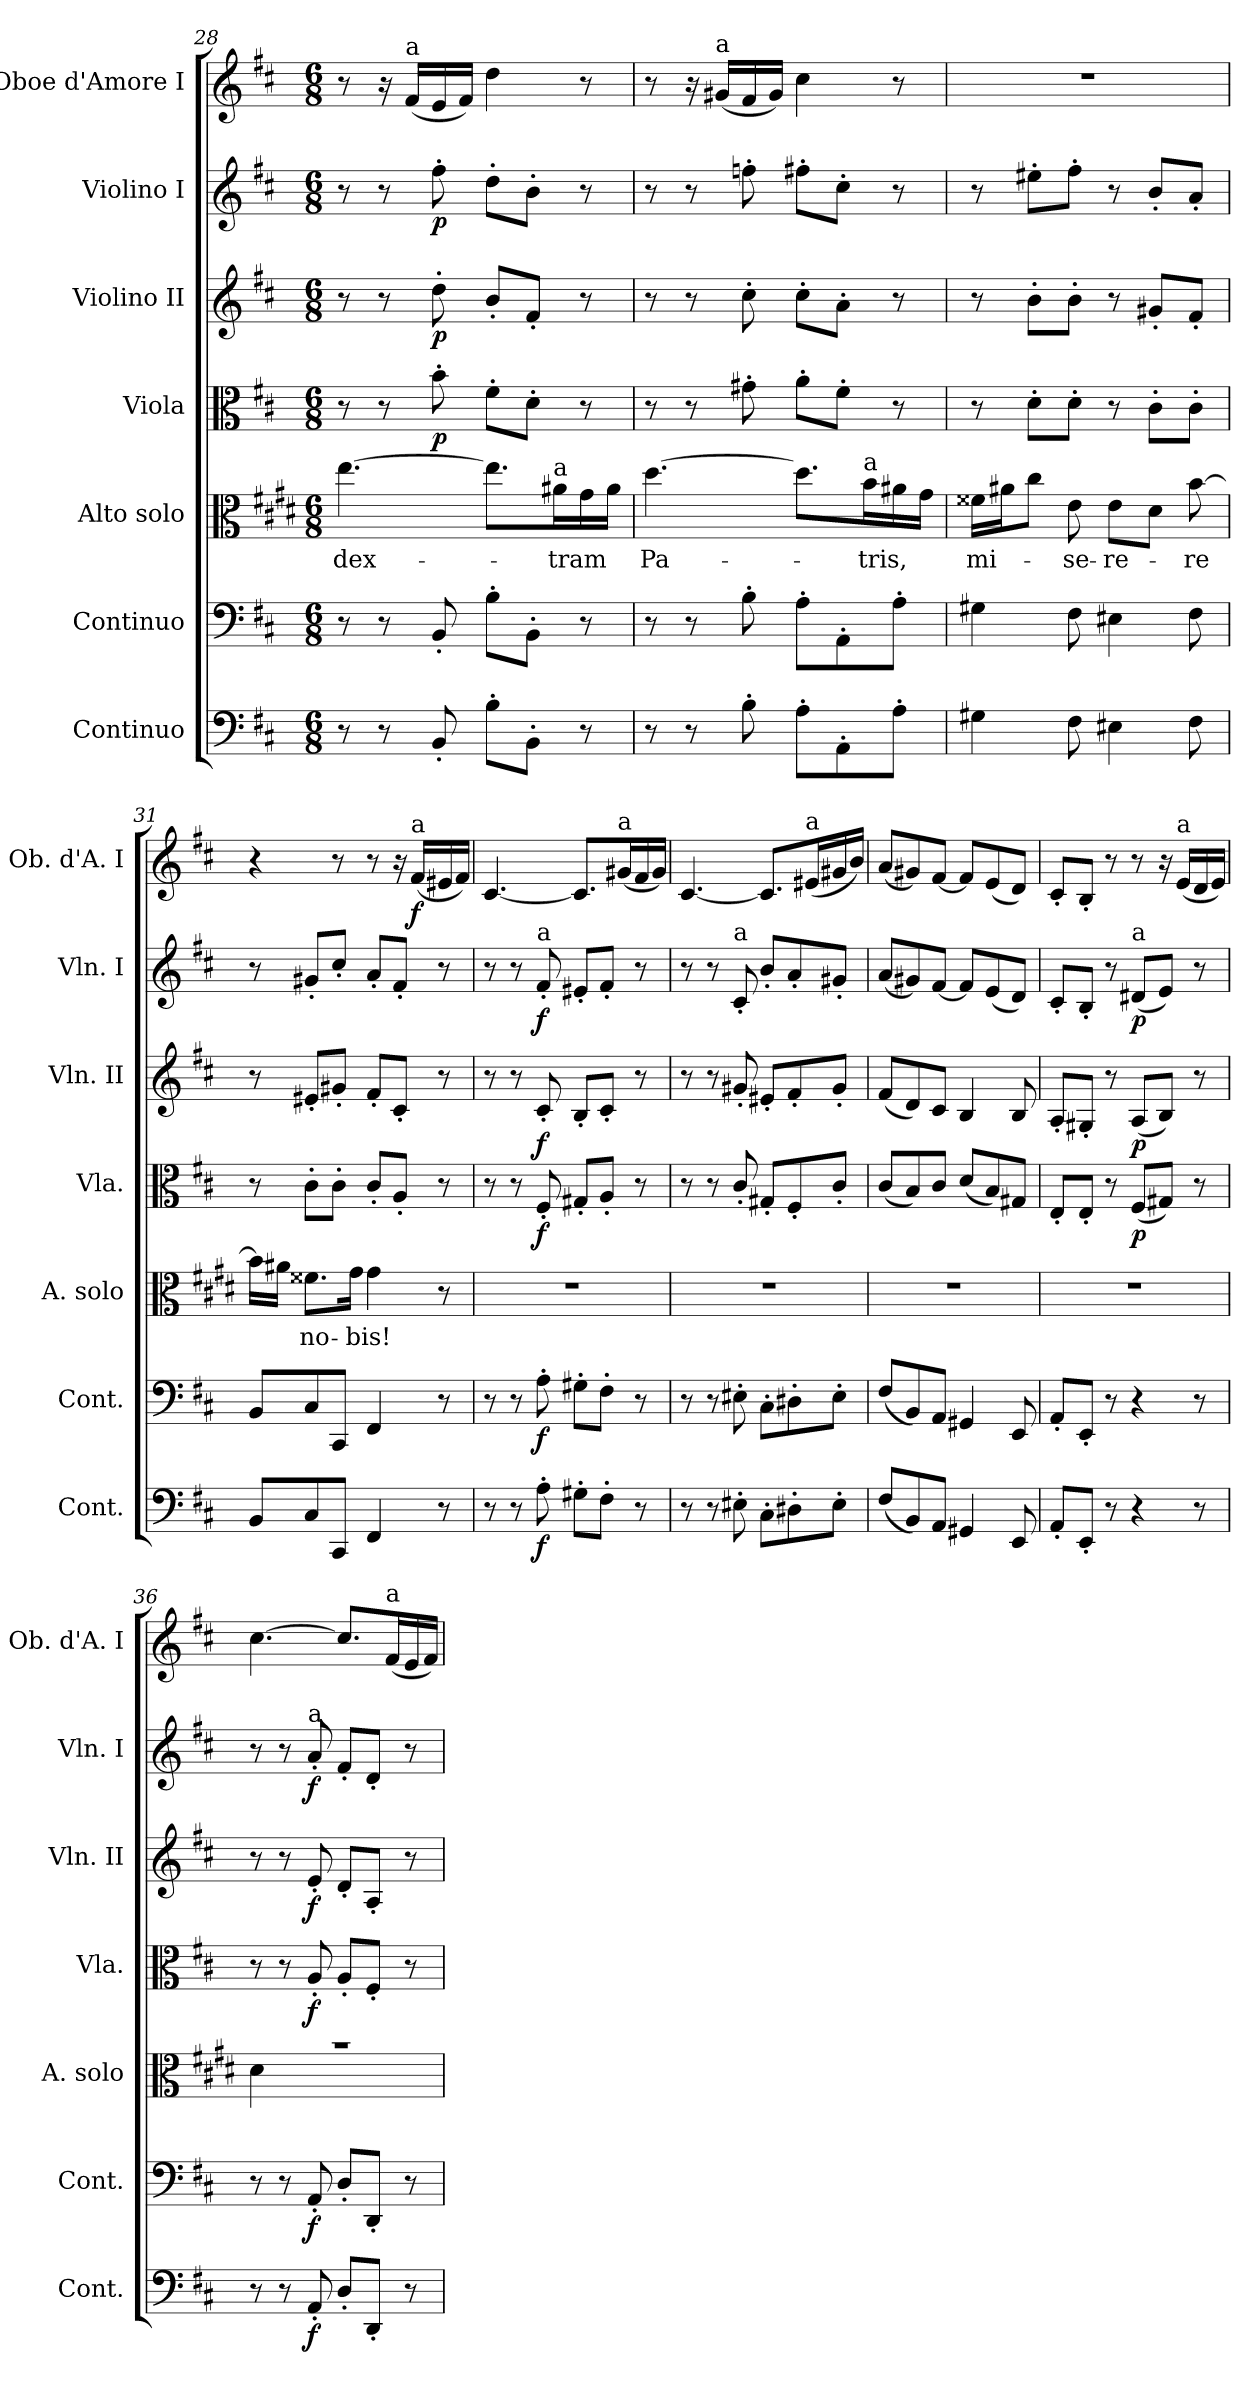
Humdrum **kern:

**kern	**dynam	**kern	**dynam	**kern	**text	**kern	**dynam	**kern	**dynam	**kern	**dynam	**kern	**dynam
*part7	*part7	*part6	*part6	*part5	*part5	*part4	*part4	*part3	*part3	*part2	*part2	*part1	*part1
*staff7	*staff7	*staff6	*staff6	*staff5	*staff5	*staff4	*staff4	*staff3	*staff3	*staff2	*staff2	*staff1	*staff1
*I"Continuo	*	*I"Continuo	*	*I"Alto solo	*	*I"Viola	*	*I"Violino II	*	*I"Violino I	*	*I"Oboe d'Amore I	*
*I'Cont.	*	*I'Cont.	*	*I'A. solo	*	*I'Vla.	*	*I'Vln. II	*	*I'Vln. I	*	*I'Ob. d'A. I	*
*clefF4	*	*clefF4	*	*clefC3	*	*clefC3	*	*clefG2	*	*clefG2	*	*clefG2	*
*	*	*	*	*ITrd1c2	*	*	*	*	*	*	*	*	*
*k[f#c#]	*	*k[f#c#]	*	*k[f#c#]	*	*k[f#c#]	*	*k[f#c#]	*	*k[f#c#]	*	*k[f#c#]	*
*M6/8	*	*M6/8	*	*M6/8	*	*M6/8	*	*M6/8	*	*M6/8	*	*M6/8	*
=28	=28	=28	=28	=28	=28	=28	=28	=28	=28	=28	=28	=28	=28
8r	.	8r	.	[4.dd\	dex-	8r	.	8r	.	8r	.	8r	.
8r	.	8r	.	.	.	8r	.	8r	.	8r	.	16r	.
!	!	!	!	!	!	!	!	!	!	!	!	!LO:TX:a:t=a	!
.	.	.	.	.	.	.	.	.	.	.	.	(16f#/LL	.
!	!	!	!	!	!	!	!LO:DY:b	!	!LO:DY:b	!	!LO:DY:b	!	!
8BB'	.	8BB'/	.	.	.	8b'\	p	8dd'\	p	8ff#'\	p	16e/	.
.	.	.	.	.	.	.	.	.	.	.	.	16f#/JJ)	.
8B'\L	.	8B'\L	.	8.dd\L]	.	8f#'\L	.	8b'/L	.	8dd'\L	.	4dd\	.
8BB'\J	.	8BB'\J	.	.	.	8d'\J	.	8f#'/J	.	8b'\J	.	.	.
!	!	!	!	!LO:TX:a:t=a	!	!	!	!	!	!	!	!	!
.	.	.	.	16g#X\L	-tram	.	.	.	.	.	.	.	.
8r	.	8r	.	16f#\	.	8r	.	8r	.	8r	.	8r	.
.	.	.	.	16g#\JJ	.	.	.	.	.	.	.	.	.
=29	=29	=29	=29	=29	=29	=29	=29	=29	=29	=29	=29	=29	=29
8r	.	8r	.	[4.cc#\	Pa-	8r	.	8r	.	8r	.	8r	.
8r	.	8r	.	.	.	8r	.	8r	.	8r	.	16r	.
!	!	!	!	!	!	!	!	!	!	!	!	!LO:TX:a:t=a	!
.	.	.	.	.	.	.	.	.	.	.	.	(16g#X/LL	.
8B'	.	8B'\	.	.	.	8g#X'\	.	8cc#'\	.	8ffn'\	.	16f#/	.
.	.	.	.	.	.	.	.	.	.	.	.	16g#/JJ)	.
8A'\L	.	8A'\L	.	8.cc#\L]	.	8a'\L	.	8cc#'\L	.	8ff#X'\L	.	4cc#\	.
8AA'\	.	8AA'\	.	.	.	8f#'\J	.	8a'\J	.	8cc#'\J	.	.	.
!	!	!	!	!LO:TX:a:t=a	!	!	!	!	!	!	!	!	!
.	.	.	.	16a\L	-tris,	.	.	.	.	.	.	.	.
8A'\J	.	8A'\J	.	16g#X\	.	8r	.	8r	.	8r	.	8r	.
.	.	.	.	16f#\JJ	.	.	.	.	.	.	.	.	.
=30	=30	=30	=30	=30	=30	=30	=30	=30	=30	=30	=30	=30	=30
4G#X	.	4G#X\	.	16e#X\LL	mi-	8r	.	8r	.	8r	.	2.r	.
.	.	.	.	16g#X\J	.	.	.	.	.	.	.	.	.
.	.	.	.	8b\J	.	8d'\L	.	8b'\L	.	8ee#X'\L	.	.	.
8F#	.	8F#\	.	8d\	-se-	8d'\J	.	8b'\J	.	8ff#'\J	.	.	.
4E#X	.	4E#X\	.	8d\L	-re-	8r	.	8r	.	8r	.	.	.
.	.	.	.	8c#\J	.	8c#'\L	.	8g#X'/L	.	8b'/L	.	.	.
8F#	.	8F#\	.	[8a\	-re	8c#'\J	.	8f#'/J	.	8a'/J	.	.	.
=31	=31	=31	=31	=31	=31	=31	=31	=31	=31	=31	=31	=31	=31
8BB/L	.	8BB/L	.	16a\LL]	.	8r	.	8r	.	8r	.	4r	.
.	.	.	.	16g#X\JJ	.	.	.	.	.	.	.	.	.
8C#/	.	8C#/	.	8.e#X\L	no-	8c#'\L	.	8e#X'/L	.	8g#X'/L	.	.	.
8CC#/J	.	8CC#/J	.	.	.	8c#'\J	.	8g#X'/J	.	8cc#'/J	.	8r	.
.	.	.	.	16f#\Jk	.	.	.	.	.	.	.	.	.
4FF#	.	4FF#/	.	4f#\	-bis!	8c#'/L	.	8f#'/L	.	8a'/L	.	8r	.
.	.	.	.	.	.	8A'/J	.	8c#'/J	.	8f#'/J	.	16r	.
!	!	!	!	!	!	!	!	!	!	!	!	!LO:TX:a:t=a	!
!	!	!	!	!	!	!	!	!	!	!	!	!	!LO:DY:b
.	.	.	.	.	.	.	.	.	.	.	.	(16f#/LL	f
8r	.	8r	.	8r	.	8r	.	8r	.	8r	.	16e#X/	.
.	.	.	.	.	.	.	.	.	.	.	.	16f#/JJ)	.
=32	=32	=32	=32	=32	=32	=32	=32	=32	=32	=32	=32	=32	=32
8r	.	8r	.	2.r	.	8r	.	8r	.	8r	.	[4.c#/	.
8r	.	8r	.	.	.	8r	.	8r	.	8r	.	.	.
!	!	!	!	!	!	!	!	!	!	!LO:TX:a:t=a	!	!	!
!	!LO:DY:b	!	!LO:DY:b	!	!	!	!LO:DY:b	!	!LO:DY:b	!	!LO:DY:b	!	!
8A'	f	8A'\	f	.	.	8F#'/	f	8c#'/	f	8f#'/	f	.	.
8G#X'\L	.	8G#X'\L	.	.	.	8G#X'/L	.	8B'/L	.	8e#X'/L	.	8.c#/L]	.
8F#'\J	.	8F#'\J	.	.	.	8A'/J	.	8c#'/J	.	8f#'/J	.	.	.
!	!	!	!	!	!	!	!	!	!	!	!	!LO:TX:a:t=a	!
.	.	.	.	.	.	.	.	.	.	.	.	(16g#X/L	.
8r	.	8r	.	.	.	8r	.	8r	.	8r	.	16f#/	.
.	.	.	.	.	.	.	.	.	.	.	.	16g#/JJ)	.
=33	=33	=33	=33	=33	=33	=33	=33	=33	=33	=33	=33	=33	=33
8r	.	8r	.	2.r	.	8r	.	8r	.	8r	.	[4.c#/	.
8r	.	8r	.	.	.	8r	.	8r	.	8r	.	.	.
!	!	!	!	!	!	!	!	!	!	!LO:TX:a:t=a	!	!	!
8E#X'	.	8E#X'\	.	.	.	8c#'/	.	8g#X'/	.	8c#'/	.	.	.
8C#'\L	.	8C#'\L	.	.	.	8G#X'/L	.	8e#X'/L	.	8b'/L	.	8.c#/L]	.
8D#X'\	.	8D#X'\	.	.	.	8F#'/	.	8f#'/	.	8a'/	.	.	.
!	!	!	!	!	!	!	!	!	!	!	!	!LO:TX:a:t=a	!
.	.	.	.	.	.	.	.	.	.	.	.	(16e#X/L	.
8E#'\J	.	8E#'\J	.	.	.	8c#'/J	.	8g#'/J	.	8g#X'/J	.	16g#X/	.
.	.	.	.	.	.	.	.	.	.	.	.	16b/JJ)	.
=34	=34	=34	=34	=34	=34	=34	=34	=34	=34	=34	=34	=34	=34
(8F#/L	.	(8F#/L	.	2.r	.	(8c#/L	.	(8f#/L	.	(8a/L	.	(8a/L	.
8BB/)	.	8BB/)	.	.	.	8B/)	.	8d/)	.	8g#X/)	.	8g#X/)	.
8AA/J	.	8AA/J	.	.	.	8c#/J	.	8c#/J	.	[8f#/J	.	[8f#/J	.
4GG#X	.	4GG#X/	.	.	.	(8d/L	.	4B/	.	8f#/L]	.	8f#/L]	.
.	.	.	.	.	.	8B/)	.	.	.	(8e/	.	(8e/	.
8EE	.	8EE/	.	.	.	8G#X/J	.	8B/	.	8d/J)	.	8d/J)	.
=35	=35	=35	=35	=35	=35	=35	=35	=35	=35	=35	=35	=35	=35
8AA'/L	.	8AA'/L	.	2.r	.	8E'/L	.	8A'/L	.	8c#'/L	.	8c#'/L	.
8EE'/J	.	8EE'/J	.	.	.	8E'/J	.	8G#X'/J	.	8B'/J	.	8B'/J	.
8r	.	8r	.	.	.	8r	.	8r	.	8r	.	8r	.
!	!	!	!	!	!	!	!	!	!	!LO:TX:a:t=a	!	!	!
!	!	!	!	!	!	!	!LO:DY:b	!	!LO:DY:b	!	!LO:DY:b	!	!
4r	.	4r	.	.	.	(8F#/L	p	(8A/L	p	(8d#X/L	p	8r	.
.	.	.	.	.	.	8G#X/J)	.	8B/J)	.	8e/J)	.	16r	.
!	!	!	!	!	!	!	!	!	!	!	!	!LO:TX:a:t=a	!
.	.	.	.	.	.	.	.	.	.	.	.	(16e/LL	.
8r	.	8r	.	.	.	8r	.	8r	.	8r	.	16d/	.
.	.	.	.	.	.	.	.	.	.	.	.	16e/JJ)	.
=36	=36	=36	=36	=36	=36	=36	=36	=36	=36	=36	=36	=36	=36
*	*	*	*	*^	*	*	*	*	*	*	*	*	*
8r	.	8r	.	2.r	4c#\	.	8r	.	8r	.	8r	.	[4.cc#\	.
8r	.	8r	.	.	.	.	8r	.	8r	.	8r	.	.	.
!	!	!	!	!	!	!	!	!	!	!	!LO:TX:a:t=a	!	!	!
!	!LO:DY:b	!	!LO:DY:b	!	!	!	!	!LO:DY:b	!	!LO:DY:b	!	!LO:DY:b	!	!
8AA'	f	8AA'/	f	.	2ryy	.	8A'/	f	8e'/	f	8a'/	f	.	.
8D'/L	.	8D'/L	.	.	.	.	8A'/L	.	8d'/L	.	8f#'/L	.	8.cc#/L]	.
8DD'/J	.	8DD'/J	.	.	.	.	8F#'/J	.	8A'/J	.	8d'/J	.	.	.
!	!	!	!	!	!	!	!	!	!	!	!	!	!LO:TX:a:t=a	!
.	.	.	.	.	.	.	.	.	.	.	.	.	(16f#/L	.
8r	.	8r	.	.	.	.	8r	.	8r	.	8r	.	16e/	.
.	.	.	.	.	.	.	.	.	.	.	.	.	16f#/JJ)	.
*	*	*	*	*v	*v	*	*	*	*	*	*	*	*	*
=	=	=	=	=	=	=	=	=	=	=	=	=	=
*-	*-	*-	*-	*-	*-	*-	*-	*-	*-	*-	*-	*-	*-
